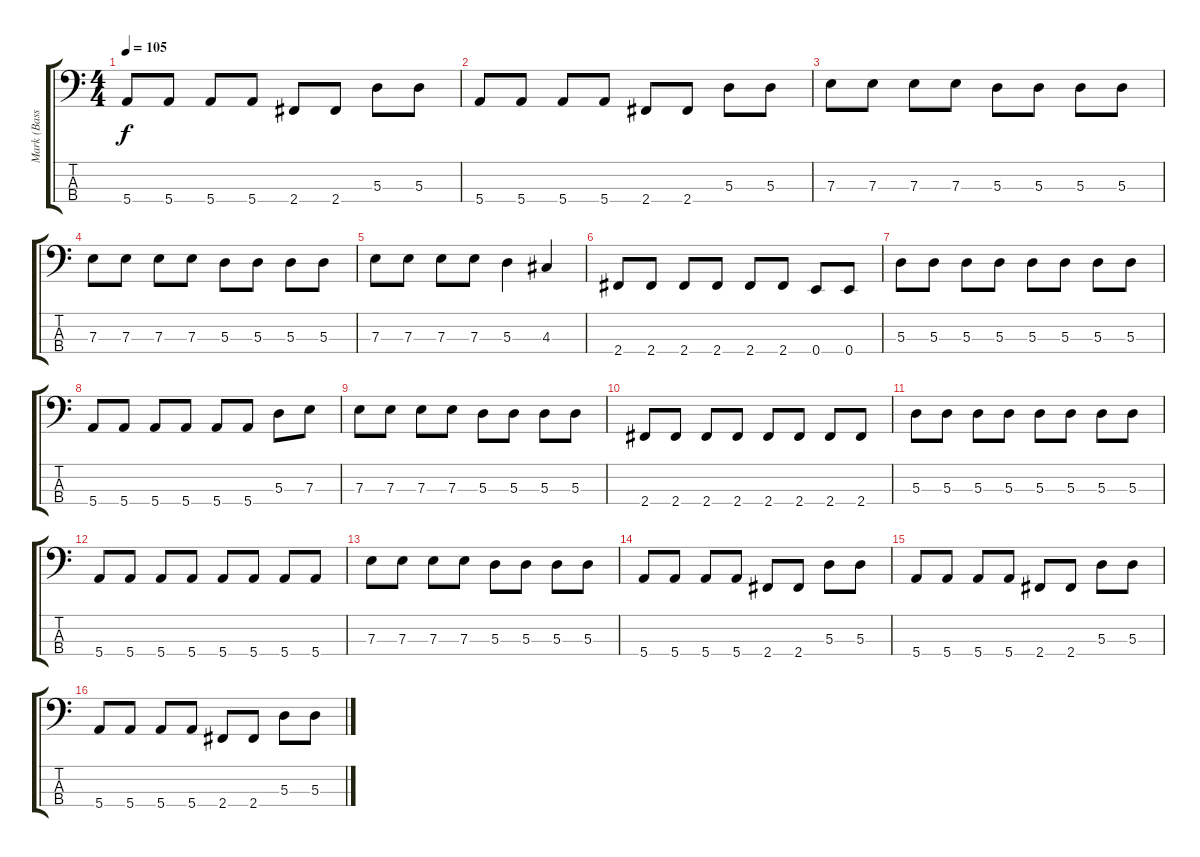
\track ("Mark (Bass)" "Mark (Bass") {instrument electricbasspick}
\staff {score tabs}
\tuning (G2 D2 A1 E1) {hide}
\ts (4 4)
\tempo 105
\clef f4
\ks c
5.4.8{dy f} 5.4.8 5.4.8 5.4.8 2.4.8 2.4.8 5.3.8 5.3.8 |
5.4.8 5.4.8 5.4.8 5.4.8 2.4.8 2.4.8 5.3.8 5.3.8 |
7.3.8 7.3.8 7.3.8 7.3.8 5.3.8 5.3.8 5.3.8 5.3.8 |
7.3.8 7.3.8 7.3.8 7.3.8 5.3.8 5.3.8 5.3.8 5.3.8 |
7.3.8 7.3.8 7.3.8 7.3.8 5.3.4 4.3.4 |
2.4.8 2.4.8 2.4.8 2.4.8 2.4.8 2.4.8 0.4.8 0.4.8 |
5.3.8 5.3.8 5.3.8 5.3.8 5.3.8 5.3.8 5.3.8 5.3.8 |
5.4.8 5.4.8 5.4.8 5.4.8 5.4.8 5.4.8 5.3.8 7.3.8 |
7.3.8 7.3.8 7.3.8 7.3.8 5.3.8 5.3.8 5.3.8 5.3.8 |
2.4.8 2.4.8 2.4.8 2.4.8 2.4.8 2.4.8 2.4.8 2.4.8 |
5.3.8 5.3.8 5.3.8 5.3.8 5.3.8 5.3.8 5.3.8 5.3.8 |
5.4.8 5.4.8 5.4.8 5.4.8 5.4.8 5.4.8 5.4.8 5.4.8 |
7.3.8 7.3.8 7.3.8 7.3.8 5.3.8 5.3.8 5.3.8 5.3.8 |
5.4.8 5.4.8 5.4.8 5.4.8 2.4.8 2.4.8 5.3.8 5.3.8 |
5.4.8 5.4.8 5.4.8 5.4.8 2.4.8 2.4.8 5.3.8 5.3.8 |
5.4.8 5.4.8 5.4.8 5.4.8 2.4.8 2.4.8 5.3.8 5.3.8
